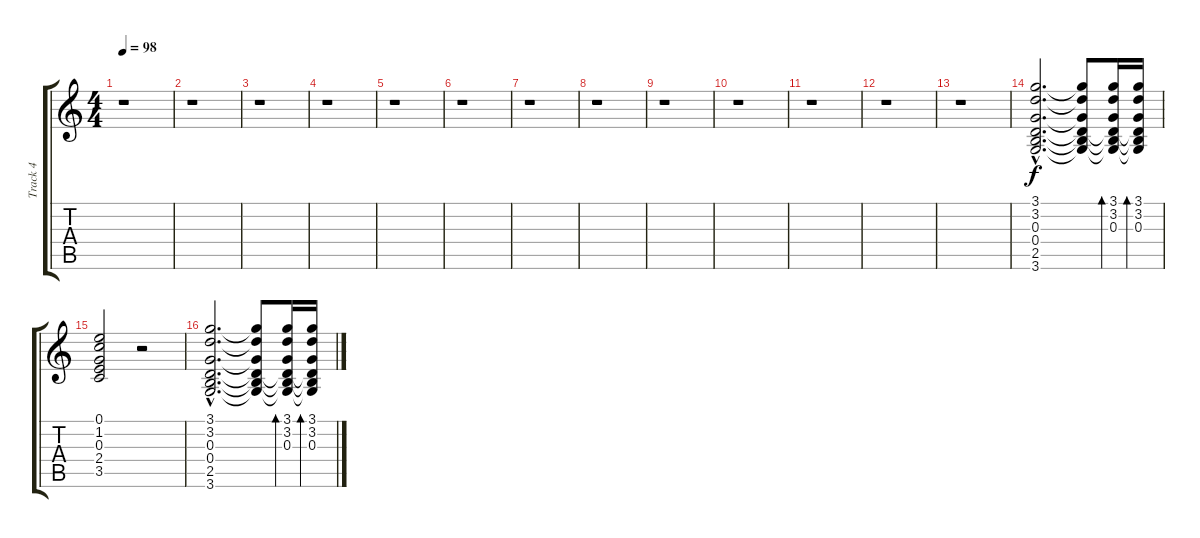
\track ("Track 4" "Track 4") {instrument overdrivenguitar}
\staff {score tabs}
\tuning (E4 B3 G3 D3 A2 E2) {hide}
\ts (4 4)
\tempo 98
\clef g2
\ks c
r.1{dy f} |
r.1 |
r.1 |
r.1 |
r.1 |
r.1 |
r.1 |
r.1 |
r.1 |
r.1 |
r.1 |
r.1 |
r.1 |
(3.1{hac} 3.2{hac} 0.3{hac} 0.4{hac} 2.5{hac} 3.6{hac}).2{d} (3.1{t} 3.2{t} 0.3{t} 0.4{t} 2.5{t} 3.6{t}).8 (3.1 3.2 0.3 0.4{t} 2.5{t} 3.6{t}).16{bd 120} (3.1 3.2 0.3 0.4{t} 2.5{t} 3.6{t}).16{bd 120} |
(0.1 1.2 0.3 2.4 3.5).2 r.2 |
(3.1{hac} 3.2{hac} 0.3{hac} 0.4{hac} 2.5{hac} 3.6{hac}).2{d} (3.1{t} 3.2{t} 0.3{t} 0.4{t} 2.5{t} 3.6{t}).8 (3.1 3.2 0.3 0.4{t} 2.5{t} 3.6{t}).16{bd 120} (3.1 3.2 0.3 0.4{t} 2.5{t} 3.6{t}).16{bd 120}
